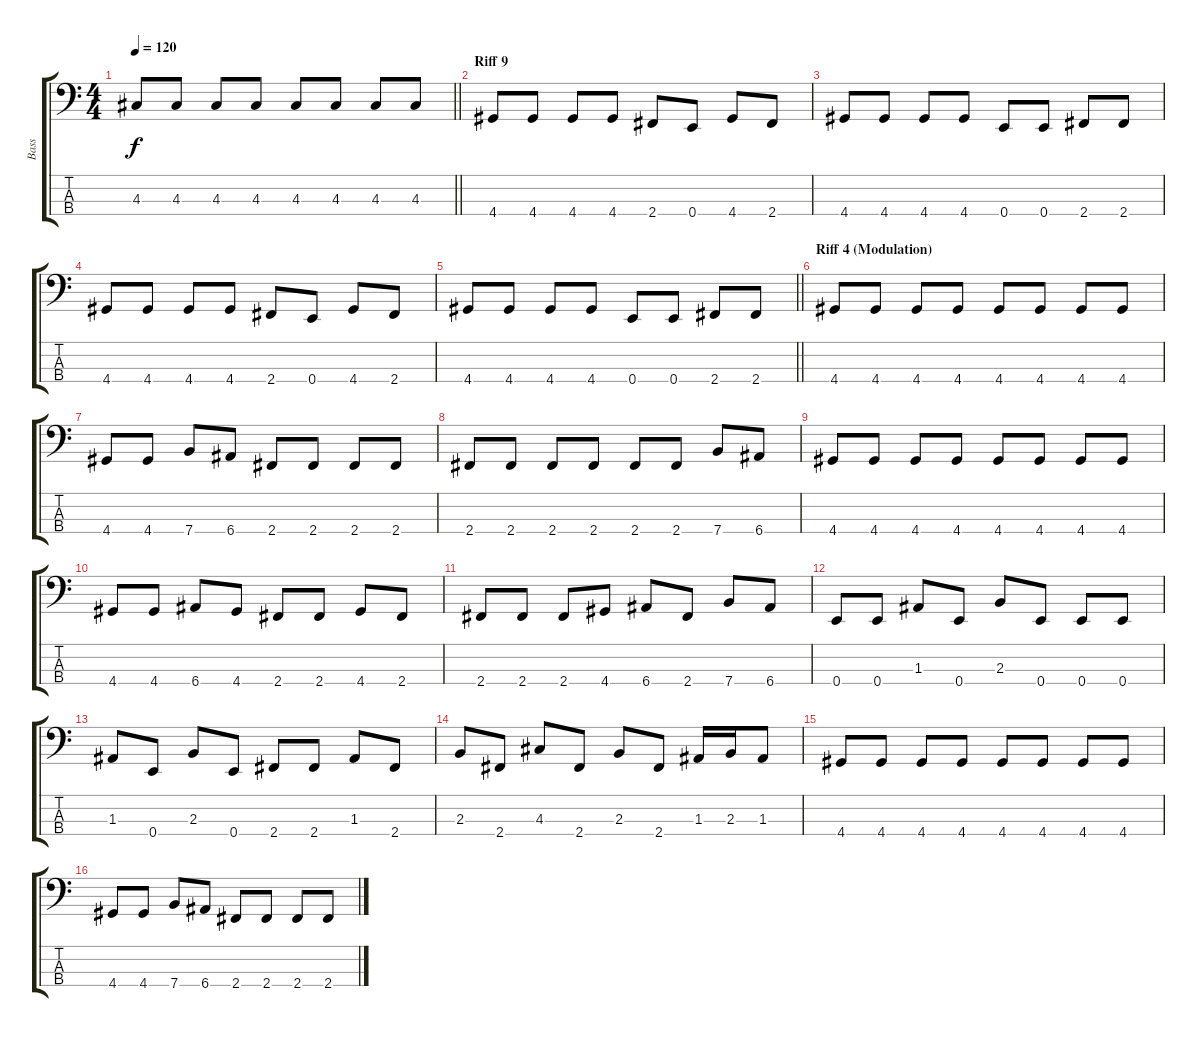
\track ("Bass" "Bass") {instrument electricbassfinger}
\staff {score tabs}
\tuning (G2 D2 A1 E1) {hide}
\ts (4 4)
\tempo 120
\clef f4
\barLineRight lightlight
\ks c
4.3.8{dy f} 4.3.8 4.3.8 4.3.8 4.3.8 4.3.8 4.3.8 4.3.8 |
\section ("" "Riff 9")
4.4.8 4.4.8 4.4.8 4.4.8 2.4.8 0.4.8 4.4.8 2.4.8 |
4.4.8 4.4.8 4.4.8 4.4.8 0.4.8 0.4.8 2.4.8 2.4.8 |
4.4.8 4.4.8 4.4.8 4.4.8 2.4.8 0.4.8 4.4.8 2.4.8 |
\barLineRight lightlight
4.4.8 4.4.8 4.4.8 4.4.8 0.4.8 0.4.8 2.4.8 2.4.8 |
\section ("" "Riff 4 (Modulation)")
4.4.8 4.4.8 4.4.8 4.4.8 4.4.8 4.4.8 4.4.8 4.4.8 |
4.4.8 4.4.8 7.4.8 6.4.8 2.4.8 2.4.8 2.4.8 2.4.8 |
2.4.8 2.4.8 2.4.8 2.4.8 2.4.8 2.4.8 7.4.8 6.4.8 |
4.4.8 4.4.8 4.4.8 4.4.8 4.4.8 4.4.8 4.4.8 4.4.8 |
4.4.8 4.4.8 6.4.8 4.4.8 2.4.8 2.4.8 4.4.8 2.4.8 |
2.4.8 2.4.8 2.4.8 4.4.8 6.4.8 2.4.8 7.4.8 6.4.8 |
0.4.8 0.4.8 1.3.8 0.4.8 2.3.8 0.4.8 0.4.8 0.4.8 |
1.3.8 0.4.8 2.3.8 0.4.8 2.4.8 2.4.8 1.3.8 2.4.8 |
2.3.8 2.4.8 4.3.8 2.4.8 2.3.8 2.4.8 1.3.16 2.3.16 1.3.8 |
4.4.8 4.4.8 4.4.8 4.4.8 4.4.8 4.4.8 4.4.8 4.4.8 |
4.4.8 4.4.8 7.4.8 6.4.8 2.4.8 2.4.8 2.4.8 2.4.8
